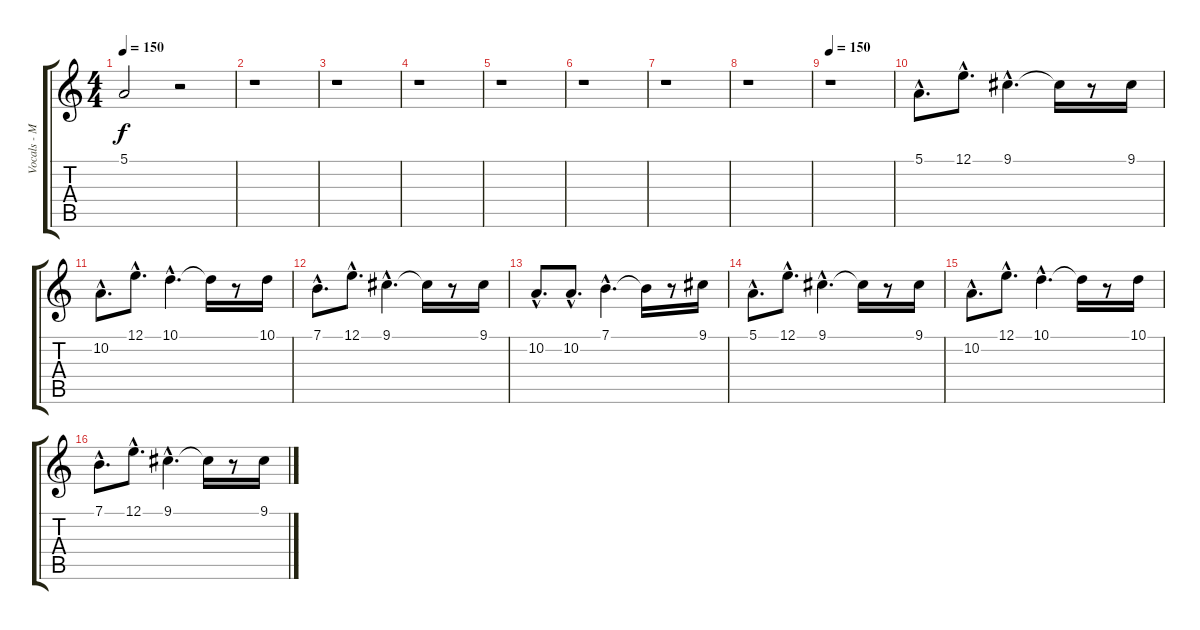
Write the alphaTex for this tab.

\track ("Vocals - Mark" "Vocals - M") {instrument altosax}
\staff {score tabs}
\tuning (E4 B3 G3 D3 A2 E2) {hide}
\ts (4 4)
\tempo 150
\clef g2
\ks c
5.1{t}.2{dy f} r.2 |
r.1 |
r.1 |
r.1 |
r.1 |
r.1 |
r.1 |
r.1 |
\tempo 150
r.1 |
5.1{hac}.8{d} 12.1{hac}.8{d} 9.1{hac}.4{d} 9.1{t}.16 r.8 9.1.16 |
10.2{hac}.8{d} 12.1{hac}.8{d} 10.1{hac}.4{d} 10.1{t}.16 r.8 10.1.16 |
7.1{hac}.8{d} 12.1{hac}.8{d} 9.1{hac}.4{d} 9.1{t}.16 r.8 9.1.16 |
10.2{hac}.8{d} 10.2{hac}.8{d} 7.1{hac}.4{d} 7.1{t}.16 r.8 9.1.16 |
5.1{hac}.8{d} 12.1{hac}.8{d} 9.1{hac}.4{d} 9.1{t}.16 r.8 9.1.16 |
10.2{hac}.8{d} 12.1{hac}.8{d} 10.1{hac}.4{d} 10.1{t}.16 r.8 10.1.16 |
7.1{hac}.8{d} 12.1{hac}.8{d} 9.1{hac}.4{d} 9.1{t}.16 r.8 9.1.16
